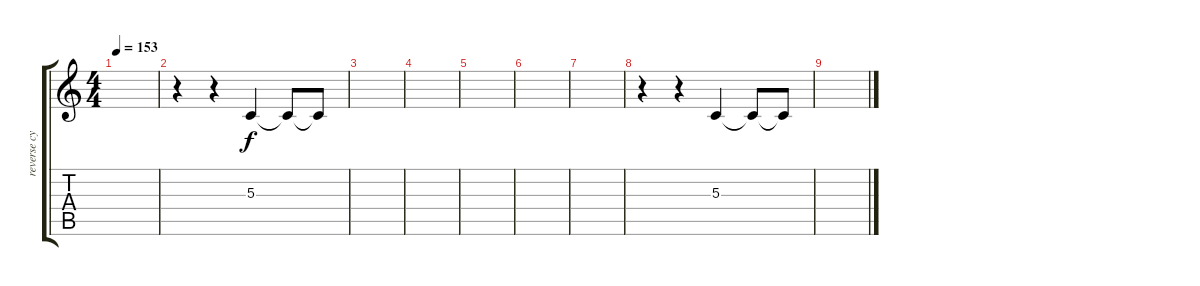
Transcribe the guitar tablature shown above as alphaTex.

\track ("reverse cymbal" "reverse cy") {instrument reversecymbal}
\staff {score tabs}
\tuning (E4 B3 G3 D3 A2 E2) {hide}
\ts (4 4)
\tempo 153
\clef g2
\ks aminor
|
r.4 r.4 5.3.4 5.3{t}.8 5.3{t}.8 |
|
|
|
\ks c
|
\ks aminor
|
r.4 r.4 5.3.4 5.3{t}.8 5.3{t}.8 |
\ks c
